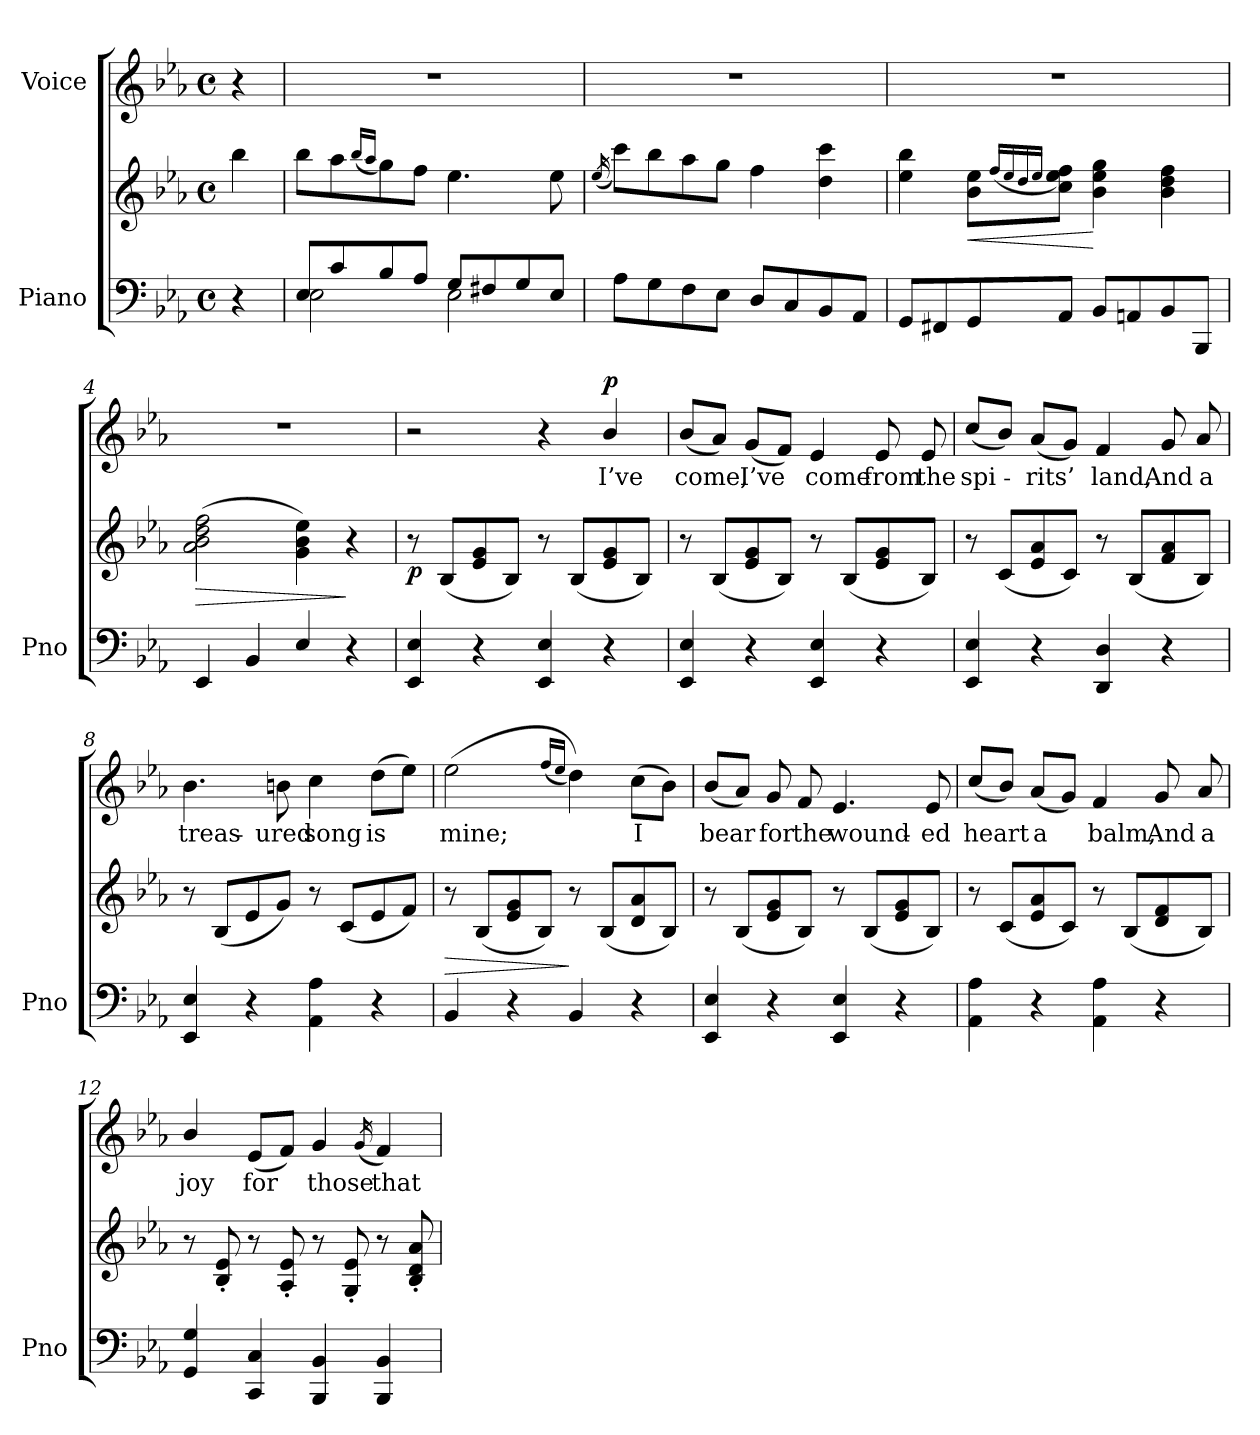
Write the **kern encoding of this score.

**kern	**kern	**dynam	**kern	**text	**dynam
*part2	*part2	*part2	*part1	*part1	*part1
*staff3	*staff2	*staff2/3	*staff1	*staff1	*staff1
*I"Piano	*	*	*I"Voice	*	*
*I'Pno	*	*	*	*	*
*clefF4	*clefG2	*	*clefG2	*	*
*k[b-e-a-]	*k[b-e-a-]	*	*k[b-e-a-]	*	*
*M4/4	*M4/4	*	*M4/4	*	*
*met(c)	*met(c)	*	*met(c)	*	*
=	=	=	=	=	=
4r	4bb-\	.	4r	.	.
=1	=1	=1	=1	=1	=1
!LO:N:head=open	!	!	!	!	!
*^	*	*	*	*	*
8E-/L	2E-\	8bb-\L	.	1r	.	.
8c/	.	8aa-\	.	.	.	.
.	.	(<16qbb-/LL	.	.	.	.
.	.	16qaa-/JJ	.	.	.	.
8B-/	.	8gg\)	.	.	.	.
8A-/J	.	8ff\J	.	.	.	.
8G/L	2E-\	4.ee-\	.	.	.	.
8F#X/	.	.	.	.	.	.
8G/	.	.	.	.	.	.
8E-/J	.	8ee-\	.	.	.	.
*v	*v	*	*	*	*	*
=2	=2	=2	=2	=2	=2
.	(<16qee-/	.	.	.	.
8A-\L	8ccc\L)	.	1r	.	.
8G\	8bb-\	.	.	.	.
8F\	8aa-\	.	.	.	.
8E-\J	8gg\J	.	.	.	.
8D/L	4ff\	.	.	.	.
8C/	.	.	.	.	.
8BB-/	4dd\ 4ccc\	.	.	.	.
8AA-/J	.	.	.	.	.
=3	=3	=3	=3	=3	=3
8GG/L	4ee-\ 4bb-\	.	1r	.	.
8FF#X/	.	.	.	.	.
!	!	!LO:HP:b	!	!	!
8GG/	8b-\ 8ee-\L	<	.	.	.
.	(<16qff/LL	.	.	.	.
.	16qee-/	.	.	.	.
.	16qdd/	.	.	.	.
.	16qee-/JJ	.	.	.	.
8AA-/J	8cc\ 8ee-\ 8ff\J)	.	.	.	.
8BB-/L	4b-\ 4ee-\ 4gg\	[	.	.	.
8AAn/	.	.	.	.	.
8BB-/	4b-\ 4dd\ 4ff\	.	.	.	.
8BBB-/J	.	.	.	.	.
!!LO:LB:g=z
=4	=4	=4	=4	=4	=4
!	!	!LO:HP:b	!	!	!
4EE-/	(>2a-\ 2b-\ 2dd\ 2ff\	>	1r	.	.
4BB-/	.	.	.	.	.
4E-/	4g\ 4b-\ 4ee-\)	.	.	.	.
4r	4r	]	.	.	.
=5	=5	=5	=5	=5	=5
!	!	!LO:DY:b	!	!	!
4EE-/ 4E-/	8r	p	2r	.	.
.	(<8B-/L	.	.	.	.
4r	8e-/ 8g/	.	.	.	.
.	8B-/J)	.	.	.	.
4EE-/ 4E-/	8r	.	4r	.	.
.	(<8B-/L	.	.	.	.
!	!	!	!	!LO:LY:b	!LO:DY:a
4r	8e-/ 8g/	.	4b-/	I’ve	p
.	8B-/J)	.	.	.	.
=6	=6	=6	=6	=6	=6
!	!	!	!	!LO:LY:b	!
4EE-/ 4E-/	8r	.	(<8b-/L	come,	.
.	(<8B-/L	.	8a-/J)	.	.
!	!	!	!	!LO:LY:b	!
4r	8e-/ 8g/	.	(<8g/L	I’ve	.
.	8B-/J)	.	8f/J)	.	.
!	!	!	!	!LO:LY:b	!
4EE-/ 4E-/	8r	.	4e-/	come	.
.	(<8B-/L	.	.	.	.
!	!	!	!	!LO:LY:b	!
4r	8e-/ 8g/	.	8e-/	from	.
!	!	!	!	!LO:LY:b	!
.	8B-/J)	.	8e-/	the	.
=7	=7	=7	=7	=7	=7
!	!	!	!	!LO:LY:b	!
4EE-/ 4E-/	8r	.	(<8cc/L	spi-	.
.	(<8c/L	.	8b-/J)	.	.
!	!	!	!	!LO:LY:b	!
4r	8e-/ 8a-/	.	(<8a-/L	-rits’	.
.	8c/J)	.	8g/J)	.	.
!	!	!	!	!LO:LY:b	!
4DD/ 4D/	8r	.	4f/	land,	.
.	(<8B-/L	.	.	.	.
!	!	!	!	!LO:LY:b	!
4r	8f/ 8a-/	.	8g/	And	.
!	!	!	!	!LO:LY:b	!
.	8B-/J)	.	8a-/	a	.
!!LO:LB:g=z
=8	=8	=8	=8	=8	=8
!	!	!	!	!LO:LY:b	!
4EE-/ 4E-/	8r	.	4.b-\	treas-	.
.	(<8B-/L	.	.	.	.
4r	8e-/	.	.	.	.
!	!	!	!	!LO:LY:b	!
.	8g/J)	.	8bn\	-ured	.
!	!	!	!	!LO:LY:b	!
4AA-\ 4A-\	8r	.	4cc\	song	.
.	(<8c/L	.	.	.	.
!	!	!	!	!LO:LY:b	!
4r	8e-/	.	(>8dd\L	is	.
.	8f/J)	.	8ee-\J)	.	.
=9	=9	=9	=9	=9	=9
!	!	!LO:HP:b	!	!LO:LY:b	!
4BB-/	8r	>	(>2ee-\	mine;	.
.	(<8B-/L	.	.	.	.
4r	8e-/ 8g/	.	.	.	.
.	8B-/J)	.	.	.	.
.	.	.	(<16qff/LL	.	.
.	.	.	16qee-/JJ	.	.
4BB-/	8r	]	4dd\))	.	.
.	(<8B-/L	.	.	.	.
!	!	!	!	!LO:LY:b	!
4r	8d/ 8a-/	.	(>8cc\L	I	.
.	8B-/J)	.	8b-\J)	.	.
=10	=10	=10	=10	=10	=10
!	!	!	!	!LO:LY:b	!
4EE-/ 4E-/	8r	.	(<8b-/L	bear	.
.	(<8B-/L	.	8a-/J)	.	.
!	!	!	!	!LO:LY:b	!
4r	8e-/ 8g/	.	8g/	for	.
!	!	!	!	!LO:LY:b	!
.	8B-/J)	.	8f/	the	.
!	!	!	!	!LO:LY:b	!
4EE-/ 4E-/	8r	.	4.e-/	wound-	.
.	(<8B-/L	.	.	.	.
4r	8e-/ 8g/	.	.	.	.
!	!	!	!	!LO:LY:b	!
.	8B-/J)	.	8e-/	-ed	.
!!LO:PB:g=z
=11	=11	=11	=11	=11	=11
!	!	!	!	!LO:LY:b	!
4AA-\ 4A-\	8r	.	(<8cc/L	heart	.
.	(<8c/L	.	8b-/J)	.	.
!	!	!	!	!LO:LY:b	!
4r	8e-/ 8a-/	.	(<8a-/L	a	.
.	8c/J)	.	8g/J)	.	.
!	!	!	!	!LO:LY:b	!
4AA-\ 4A-\	8r	.	4f/	balm,	.
.	(<8B-/L	.	.	.	.
!	!	!	!	!LO:LY:b	!
4r	8d/ 8f/	.	8g/	And	.
!	!	!	!	!LO:LY:b	!
.	8B-/J)	.	8a-/	a	.
=12	=12	=12	=12	=12	=12
!	!	!	!	!LO:LY:b	!
4GG/ 4G/	8r	.	4b-/	joy	.
.	8B-/' 8e-/'	.	.	.	.
!	!	!	!	!LO:LY:b	!
4CC/ 4C/	8r	.	(<8e-/L	for	.
.	8A-/' 8e-/'	.	8f/J)	.	.
!	!	!	!	!LO:LY:b	!
4BBB-/ 4BB-/	8r	.	4g/	those	.
.	8G/' 8e-/'	.	.	.	.
.	.	.	(<16qg/	.	.
!	!	!	!	!LO:LY:b	!
4BBB-/ 4BB-/	8r	.	4f/)	that	.
.	8B-/' 8d/' 8a-/'	.	.	.	.
=	=	=	=	=	=
*-	*-	*-	*-	*-	*-
